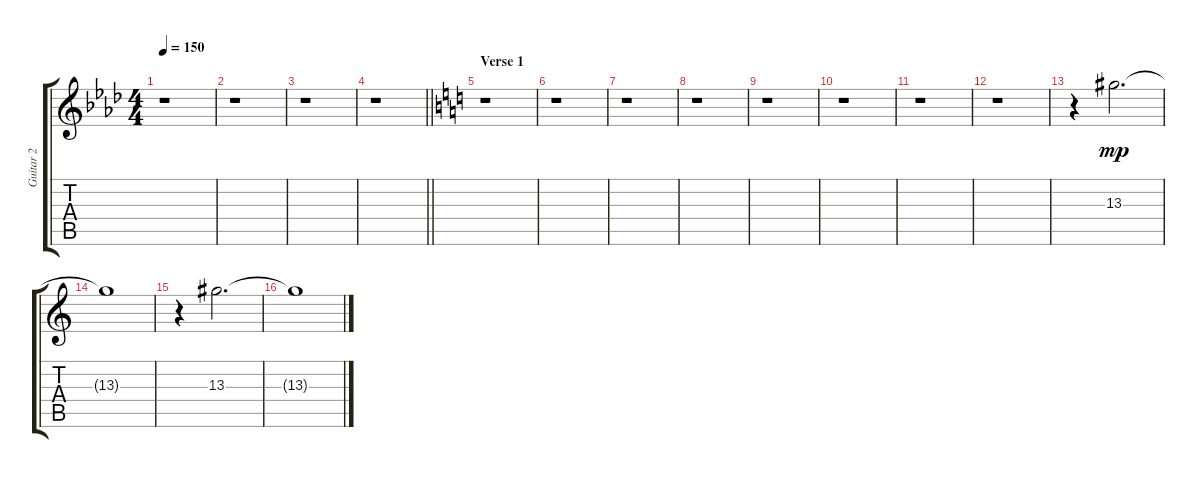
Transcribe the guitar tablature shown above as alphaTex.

\track ("Guitar 2" "Guitar 2") {instrument electricguitarclean}
\staff {score tabs}
\tuning (E4 B3 G3 D3 A2 E2) {hide}
\ts (4 4)
\tempo 150
\clef g2
\ks ab
r.1{dy mp instrument electricguitarclean} |
r.1 |
r.1 |
\barLineRight lightlight
r.1 |
\section ("" "Verse 1")
\ks c
r.1 |
r.1 |
r.1 |
r.1 |
r.1 |
r.1 |
r.1 |
r.1 |
r.4 13.3.2{d} |
13.3{t}.1 |
r.4 13.3.2{d} |
13.3{t}.1
